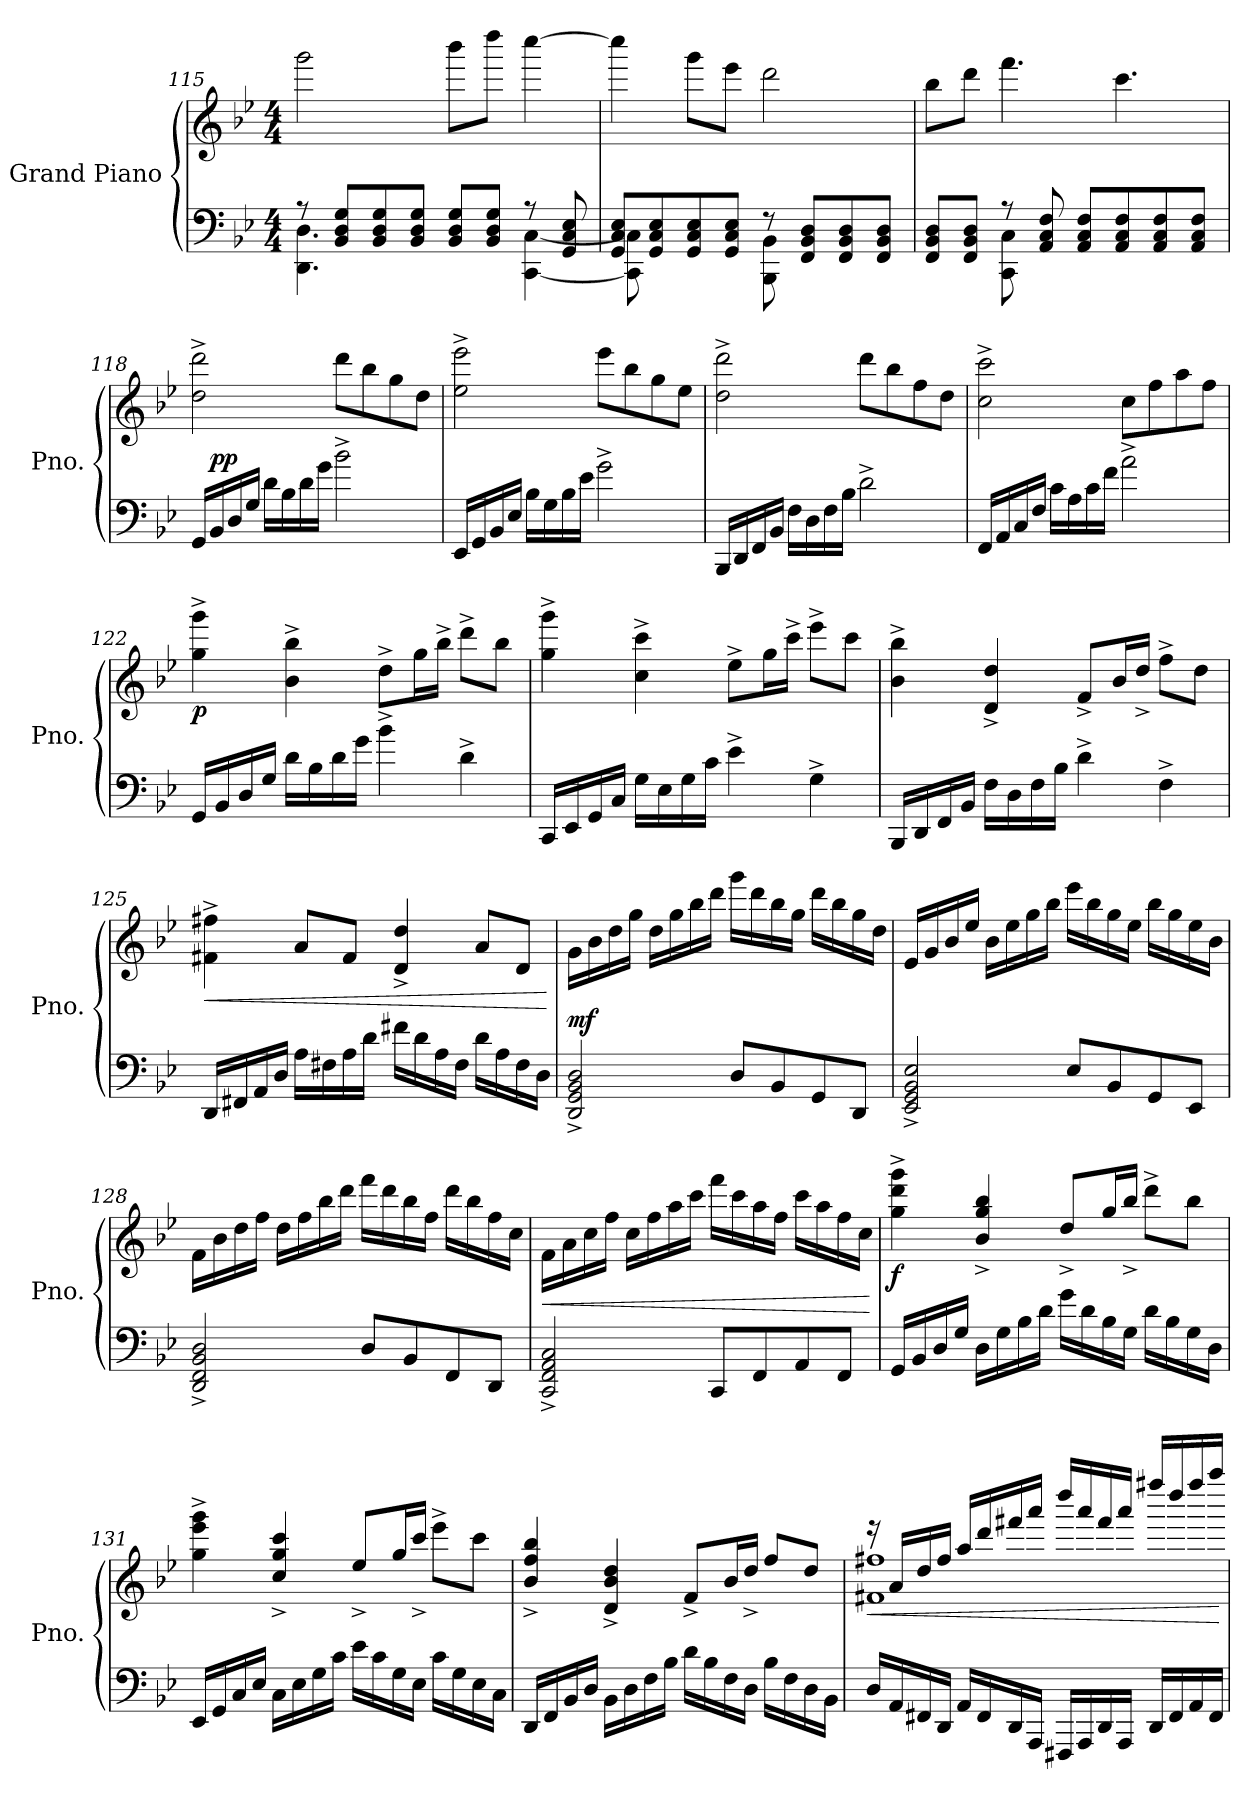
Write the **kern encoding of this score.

**kern	**kern	**dynam
*part1	*part1	*part1
*staff2	*staff1	*staff1/2
*I"Grand Piano	*	*
*I'Pno.	*	*
*clefF4	*clefG2	*
*k[b-e-]	*k[b-e-]	*
*M4/4	*M4/4	*
=115	=115	=115
*^	*	*
8r	4.DD\ 4.D\	2ggg\	.
8BB-/ 8D/ 8G/L	.	.	.
8BB-/ 8D/ 8G/	.	.	.
8BB-/ 8D/ 8G/J	4.ryy	.	.
8BB-/ 8D/ 8G/L	.	8bbb-\L	.
8BB-/ 8D/ 8G/J	.	8dddd\J	.
8r	[4CC\ [4C\	[4cccc\	.
8GG/ 8C/ 8E-/	.	.	.
=116	=116	=116	=116
8GG/ 8C/ 8E-/L	8CC\] 8C\]	4cccc\]	.
8GG/ 8C/ 8E-/	4.ryy	.	.
8GG/ 8C/ 8E-/	.	8ggg\L	.
8GG/ 8C/ 8E-/J	.	8eee-\J	.
8r	8BBB-\ 8BB-\	2ddd\	.
8FF/ 8BB-/ 8D/L	4.ryy	.	.
8FF/ 8BB-/ 8D/	.	.	.
8FF/ 8BB-/ 8D/J	.	.	.
!!LO:LB:g=z
=117	=117	=117	=117
8FF/ 8BB-/ 8D/L	4ryy	8bb-\L	.
8FF/ 8BB-/ 8D/J	.	8ddd\J	.
8r	8CC\ 8C\	4.fff\	.
8AA/ 8C/ 8F/	2ryy	.	.
8AA/ 8C/ 8F/L	.	.	.
8AA/ 8C/ 8F/	.	4.ccc\	.
8AA/ 8C/ 8F/	.	.	.
8AA/ 8C/ 8F/J	8ryy	.	.
*v	*v	*	*
=118	=118	=118
16GG/LL	2dd\^ 2ddd\^	.
!	!	!LO:DY:a=2
16BB-/	.	pp
16D/	.	.
16G/JJ	.	.
16d\LL	.	.
16B-\	.	.
16d\	.	.
16g\JJ	.	.
2b-^\	8ddd\L	.
.	8bb-\	.
.	8gg\	.
.	8dd\J	.
=119	=119	=119
16EE-/LL	2ee-\^ 2eee-\^	.
16GG/	.	.
16BB-/	.	.
16E-/JJ	.	.
16B-\LL	.	.
16G\	.	.
16B-\	.	.
16e-\JJ	.	.
2g^\	8eee-\L	.
.	8bb-\	.
.	8gg\	.
.	8ee-\J	.
!!LO:PB:g=z
=120	=120	=120
16BBB-/LL	2dd\^ 2ddd\^	.
16DD/	.	.
16FF/	.	.
16BB-/JJ	.	.
16F\LL	.	.
16D\	.	.
16F\	.	.
16B-\JJ	.	.
2d^\	8ddd\L	.
.	8bb-\	.
.	8ff\	.
.	8dd\J	.
=121	=121	=121
16FF/LL	2cc\^ 2ccc\^	.
16AA/	.	.
16C/	.	.
16F/JJ	.	.
16c\LL	.	.
16A\	.	.
16c\	.	.
16f\JJ	.	.
2a^\	8cc\L	.
.	8ff\	.
.	8aa\	.
.	8ff\J	.
=122	=122	=122
!	!	!LO:DY:b
16GG/LL	4gg\^ 4ggg\^	p
16BB-/	.	.
16D/	.	.
16G/JJ	.	.
16d\LL	4b-\^ 4bb-\^	.
16B-\	.	.
16d\	.	.
16g\JJ	.	.
4b-^\	8dd^\L	.
.	16gg\L	.
.	16bb-^\JJ	.
4d^\	8ddd^\L	.
.	8bb-\J	.
!!LO:LB:g=z
=123	=123	=123
16CC/LL	4gg\^ 4ggg\^	.
16EE-/	.	.
16GG/	.	.
16C/JJ	.	.
16G\LL	4cc\^ 4ccc\^	.
16E-\	.	.
16G\	.	.
16c\JJ	.	.
4e-^\	8ee-^\L	.
.	16gg\L	.
.	16ccc^\JJ	.
4G^\	8eee-^\L	.
.	8ccc\J	.
=124	=124	=124
16BBB-/LL	4b-\^ 4bb-\^	.
16DD/	.	.
16FF/	.	.
16BB-/JJ	.	.
16F\LL	4d/^ 4dd/^	.
16D\	.	.
16F\	.	.
16B-\JJ	.	.
4d^\	8f^/L	.
.	16b-/L	.
.	16dd^/JJ	.
4F^\	8ff^\L	.
.	8dd\J	.
=125	=125	=125
!	!	!LO:HP:b
16DD/LL	4f#X\^ 4ff#X\^	<
16FF#X/	.	.
16AA/	.	.
16D/JJ	.	.
16A\LL	8a/L	.
16F#X\	.	.
16A\	8f#/J	.
16d\JJ	.	.
16f#X\LL	4d/^ 4dd/^	.
16d\	.	.
16A\	.	.
16F#\JJ	.	.
16d\LL	8a/L	.
16A\	.	.
16F#\	8d/J	.
16D\JJ	.	.
.	.	[
!!LO:LB:g=z
=126	=126	=126
!	!	!LO:DY:a=2
2DD/^ 2GG/^ 2BB-/^ 2D/^	16g\LL	mf
.	16b-\	.
.	16dd\	.
.	16gg\JJ	.
.	16dd\LL	.
.	16gg\	.
.	16bb-\	.
.	16ddd\JJ	.
8D/L	16ggg\LL	.
.	16ddd\	.
8BB-/	16bb-\	.
.	16gg\JJ	.
8GG/	16ddd\LL	.
.	16bb-\	.
8DD/J	16gg\	.
.	16dd\JJ	.
=127	=127	=127
2EE-/^ 2GG/^ 2BB-/^ 2E-/^	16e-/LL	.
.	16g/	.
.	16b-/	.
.	16ee-/JJ	.
.	16b-\LL	.
.	16ee-\	.
.	16gg\	.
.	16bb-\JJ	.
8E-/L	16eee-\LL	.
.	16bb-\	.
8BB-/	16gg\	.
.	16ee-\JJ	.
8GG/	16bb-\LL	.
.	16gg\	.
8EE-/J	16ee-\	.
.	16b-\JJ	.
!!LO:LB:g=z
=128	=128	=128
2DD/^ 2FF/^ 2BB-/^ 2D/^	16f\LL	.
.	16b-\	.
.	16dd\	.
.	16ff\JJ	.
.	16dd\LL	.
.	16ff\	.
.	16bb-\	.
.	16ddd\JJ	.
8D/L	16fff\LL	.
.	16ddd\	.
8BB-/	16bb-\	.
.	16ff\JJ	.
8FF/	16ddd\LL	.
.	16bb-\	.
8DD/J	16ff\	.
.	16cc\JJ	.
=129	=129	=129
!	!	!LO:HP:b
2CC/^ 2FF/^ 2AA/^ 2C/^	16f\LL	<
.	16a\	.
.	16cc\	.
.	16ff\JJ	.
.	16cc\LL	.
.	16ff\	.
.	16aa\	.
.	16ccc\JJ	.
8CC/L	16fff\LL	.
.	16ccc\	.
8FF/	16aa\	.
.	16ff\JJ	.
8AA/	16ccc\LL	.
.	16aa\	.
8FF/J	16ff\	.
.	16cc\JJ	.
.	.	[
!!LO:LB:g=z
=130	=130	=130
!	!	!LO:DY:b
16GG/LL	4gg\^ 4ddd\^ 4ggg\^	f
16BB-/	.	.
16D/	.	.
16G/JJ	.	.
16D\LL	4b-/^ 4gg/^ 4bb-/^	.
16G\	.	.
16B-\	.	.
16d\JJ	.	.
16g\LL	8dd^/L	.
16d\	.	.
16B-\	16gg/L	.
16G\JJ	16bb-^/JJ	.
16d\LL	8ddd^\L	.
16B-\	.	.
16G\	8bb-\J	.
16D\JJ	.	.
=131	=131	=131
16EE-/LL	4gg\^ 4eee-\^ 4ggg\^	.
16GG/	.	.
16C/	.	.
16E-/JJ	.	.
16C\LL	4cc/^ 4gg/^ 4ccc/^	.
16E-\	.	.
16G\	.	.
16c\JJ	.	.
16e-\LL	8ee-^/L	.
16c\	.	.
16G\	16gg/L	.
16E-\JJ	16ccc^/JJ	.
16c\LL	8eee-^\L	.
16G\	.	.
16E-\	8ccc\J	.
16C\JJ	.	.
!!LO:PB:g=z
=132	=132	=132
16DD/LL	4b-/^ 4ff/^ 4bb-/^	.
16FF/	.	.
16BB-/	.	.
16D/JJ	.	.
16BB-\LL	4d/^ 4b-/^ 4dd/^	.
16D\	.	.
16F\	.	.
16B-\JJ	.	.
16d\LL	8f^/L	.
16B-\	.	.
16F\	16b-/L	.
16D\JJ	16dd^/JJ	.
16B-\LL	8ff/L	.
16F\	.	.
16D\	8dd/J	.
16BB-\JJ	.	.
=133	=133	=133
!	!	!LO:HP:b
*	*^	*
16D/LL	16r	1f#X 1ff#X	<
16AA/	16a/LL	.	.
16FF#X/	16dd/	.	.
16DD/JJ	16ff#/JJ	.	.
16AA/LL	16aa/LL	.	.
16FF#/	16ddd/	.	.
16DD/	16fff#X/	.	.
16AAA/JJ	16aaa/JJ	.	.
16FFF#X/LL	16dddd/LL	.	.
16AAA/	16aaa/	.	.
16DD/	16fff#/	.	.
16AAA/JJ	16aaa/JJ	.	.
16DD/LL	16ffff#X/LL	.	.
16FF#/	16dddd/	.	.
16AA/	16ffff#/	.	.
16FF#/JJ	16aaaa/JJ	.	.
*	*v	*v	*
.	.	[
=	=	=
*-	*-	*-
